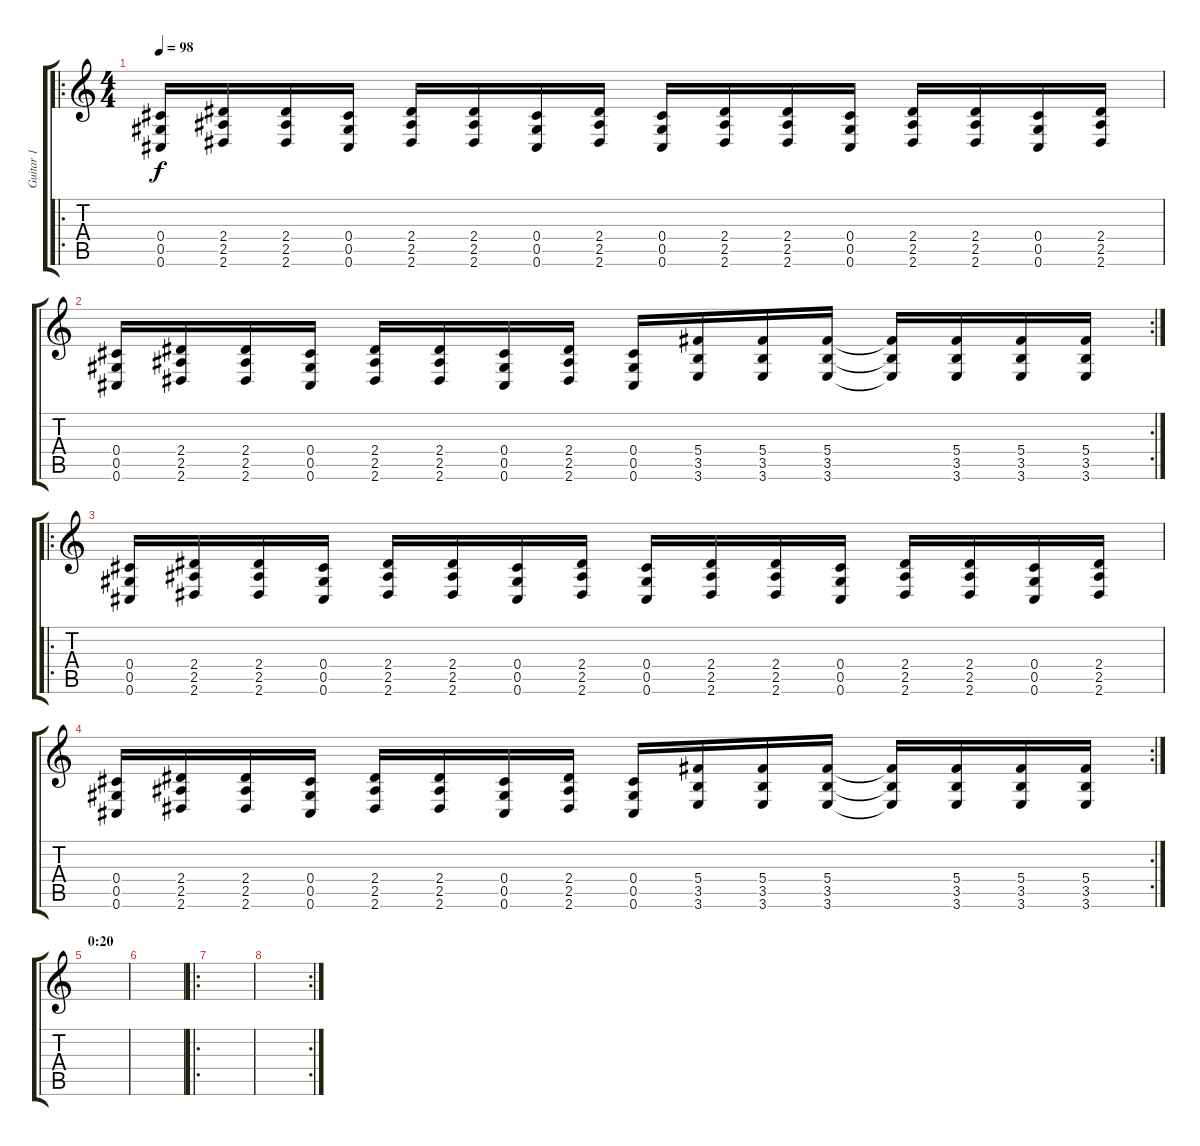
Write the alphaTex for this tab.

\track ("Guitar 1" "Guitar 1") {instrument distortionguitar}
\staff {score tabs}
\tuning (Eb4 Bb3 Gb3 Db3 Ab2 Db2) {hide}
\ro
\ts (4 4)
\tempo 98
\clef g2
\ks c
(0.4 0.5 0.6).16{dy f instrument distortionguitar} (2.4 2.5 2.6).16 (2.4 2.5 2.6).16 (0.4 0.5 0.6).16 (2.4 2.5 2.6).16 (2.4 2.5 2.6).16 (0.4 0.5 0.6).16 (2.4 2.5 2.6).16 (0.4 0.5 0.6).16 (2.4 2.5 2.6).16 (2.4 2.5 2.6).16 (0.4 0.5 0.6).16 (2.4 2.5 2.6).16 (2.4 2.5 2.6).16 (0.4 0.5 0.6).16 (2.4 2.5 2.6).16 |
\rc 2
(0.4 0.5 0.6).16 (2.4 2.5 2.6).16 (2.4 2.5 2.6).16 (0.4 0.5 0.6).16 (2.4 2.5 2.6).16 (2.4 2.5 2.6).16 (0.4 0.5 0.6).16 (2.4 2.5 2.6).16 (0.4 0.5 0.6).16 (5.4 3.5 3.6).16 (5.4 3.5 3.6).16 (5.4 3.5 3.6).16 (5.4{t} 3.5{t} 3.6{t}).16 (5.4 3.5 3.6).16 (5.4 3.5 3.6).16 (5.4 3.5 3.6).16 |
\ro
(0.4 0.5 0.6).16 (2.4 2.5 2.6).16 (2.4 2.5 2.6).16 (0.4 0.5 0.6).16 (2.4 2.5 2.6).16 (2.4 2.5 2.6).16 (0.4 0.5 0.6).16 (2.4 2.5 2.6).16 (0.4 0.5 0.6).16 (2.4 2.5 2.6).16 (2.4 2.5 2.6).16 (0.4 0.5 0.6).16 (2.4 2.5 2.6).16 (2.4 2.5 2.6).16 (0.4 0.5 0.6).16 (2.4 2.5 2.6).16 |
\rc 2
(0.4 0.5 0.6).16 (2.4 2.5 2.6).16 (2.4 2.5 2.6).16 (0.4 0.5 0.6).16 (2.4 2.5 2.6).16 (2.4 2.5 2.6).16 (0.4 0.5 0.6).16 (2.4 2.5 2.6).16 (0.4 0.5 0.6).16 (5.4 3.5 3.6).16 (5.4 3.5 3.6).16 (5.4 3.5 3.6).16 (5.4{t} 3.5{t} 3.6{t}).16 (5.4 3.5 3.6).16 (5.4 3.5 3.6).16 (5.4 3.5 3.6).16 |
\section ("" "0:20")
|
|
\ro
|
\rc 2
